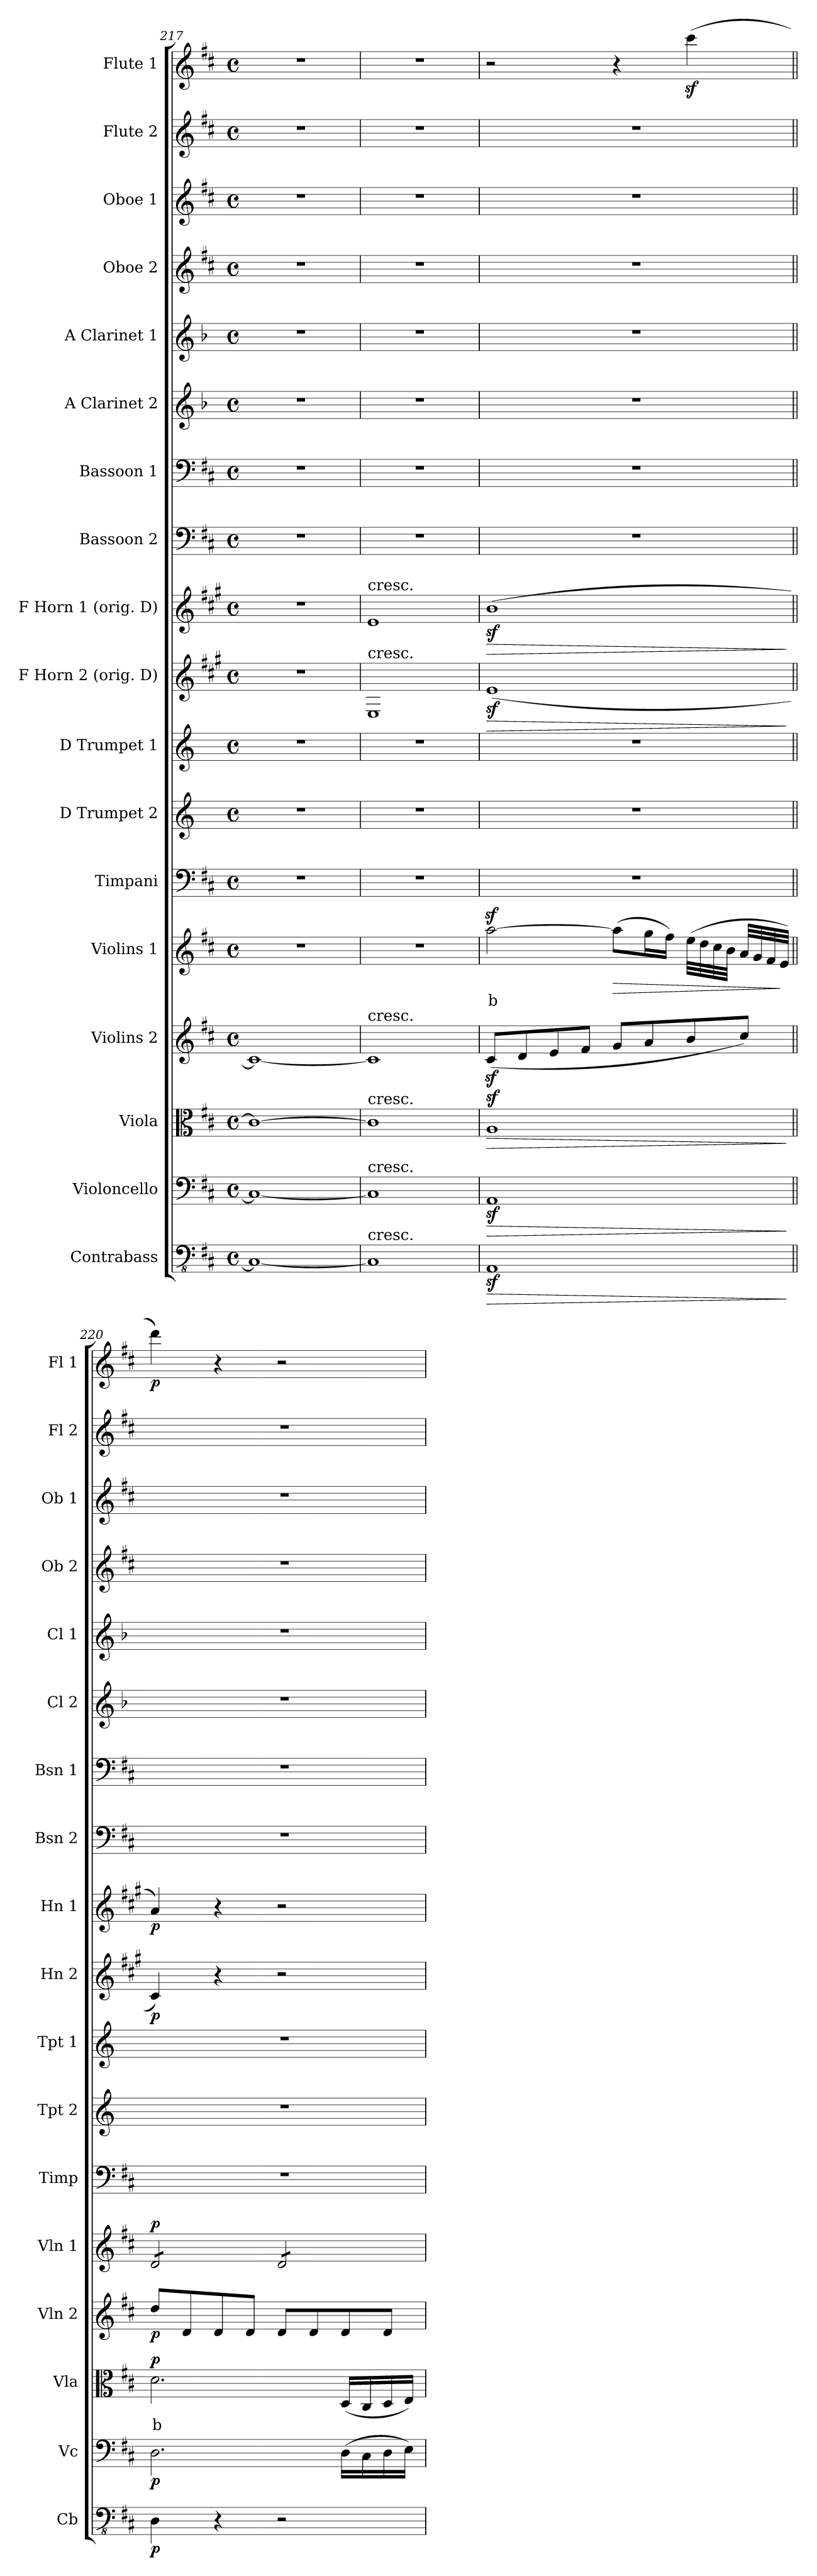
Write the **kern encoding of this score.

**kern	**dynam	**kern	**dynam	**kern	**text	**dynam	**kern	**dynam	**kern	**text	**dynam	**kern	**kern	**kern	**kern	**dynam	**kern	**dynam	**kern	**kern	**kern	**kern	**kern	**kern	**kern	**kern	**dynam
*part18	*part18	*part17	*part17	*part16	*part16	*part16	*part15	*part15	*part14	*part14	*part14	*part13	*part12	*part11	*part10	*part10	*part9	*part9	*part8	*part7	*part6	*part5	*part4	*part3	*part2	*part1	*part1
*staff18	*staff18	*staff17	*staff17	*staff16	*staff16	*staff16	*staff15	*staff15	*staff14	*staff14	*staff14	*staff13	*staff12	*staff11	*staff10	*staff10	*staff9	*staff9	*staff8	*staff7	*staff6	*staff5	*staff4	*staff3	*staff2	*staff1	*staff1
*I"Contrabass	*	*I"Violoncello	*	*I"Viola	*	*	*I"Violins 2	*	*I"Violins 1	*	*	*I"Timpani	*I"D Trumpet 2	*I"D Trumpet 1	*I"F Horn 2 (orig.  D)	*	*I"F Horn 1 (orig.  D)	*	*I"Bassoon 2	*I"Bassoon 1	*I"A Clarinet 2	*I"A Clarinet 1	*I"Oboe 2	*I"Oboe 1	*I"Flute 2	*I"Flute 1	*
*I'Cb	*	*I'Vc	*	*I'Vla	*	*	*I'Vln 2	*	*I'Vln 1	*	*	*I'Timp	*I'Tpt 2	*I'Tpt 1	*I'Hn 2	*	*I'Hn 1	*	*I'Bsn 2	*I'Bsn 1	*I'Cl 2	*I'Cl 1	*I'Ob 2	*I'Ob 1	*I'Fl 2	*I'Fl 1	*
*clefFv4	*	*clefF4	*	*clefC3	*	*	*clefG2	*	*clefG2	*	*	*clefF4	*clefG2	*clefG2	*clefG2	*	*clefG2	*	*clefF4	*clefF4	*clefG2	*clefG2	*clefG2	*clefG2	*clefG2	*clefG2	*
*	*	*	*	*	*	*	*	*	*	*	*	*	*ITrd-1c-2	*ITrd-1c-2	*ITrd4c7	*	*ITrd4c7	*	*	*	*ITrd2c3	*ITrd2c3	*	*	*	*	*
*k[f#c#]	*	*k[f#c#]	*	*k[f#c#]	*	*	*k[f#c#]	*	*k[f#c#]	*	*	*k[f#c#]	*k[f#c#]	*k[f#c#]	*k[f#c#]	*	*k[f#c#]	*	*k[f#c#]	*k[f#c#]	*k[f#c#]	*k[f#c#]	*k[f#c#]	*k[f#c#]	*k[f#c#]	*k[f#c#]	*
*M4/4	*	*M4/4	*	*M4/4	*	*	*M4/4	*	*M4/4	*	*	*M4/4	*M4/4	*M4/4	*M4/4	*	*M4/4	*	*M4/4	*M4/4	*M4/4	*M4/4	*M4/4	*M4/4	*M4/4	*M4/4	*
*met(c)	*	*met(c)	*	*met(c)	*	*	*met(c)	*	*met(c)	*	*	*met(c)	*met(c)	*met(c)	*met(c)	*	*met(c)	*	*met(c)	*met(c)	*met(c)	*met(c)	*met(c)	*met(c)	*met(c)	*met(c)	*
=217	=217	=217	=217	=217	=217	=217	=217	=217	=217	=217	=217	=217	=217	=217	=217	=217	=217	=217	=217	=217	=217	=217	=217	=217	=217	=217	=217
1CC#_	.	1C#_	.	1c#_	.	.	1c#_	.	1r	.	.	1r	1r	1r	1r	.	1r	.	1r	1r	1r	1r	1r	1r	1r	1r	.
=218	=218	=218	=218	=218	=218	=218	=218	=218	=218	=218	=218	=218	=218	=218	=218	=218	=218	=218	=218	=218	=218	=218	=218	=218	=218	=218	=218
!	!	!	!	!	!	!	!	!	!	!	!	!	!	!	!	!	!LO:TX:a:t=cresc.	!	!	!	!	!	!	!	!	!	!
!	!	!	!	!	!	!	!	!	!	!	!	!	!	!	!LO:TX:a:t=cresc.	!	!	!	!	!	!	!	!	!	!	!	!
!	!	!	!	!	!	!	!LO:TX:a:t=cresc.	!	!	!	!	!	!	!	!	!	!	!	!	!	!	!	!	!	!	!	!
!	!	!	!	!LO:TX:a:t=cresc.	!	!	!	!	!	!	!	!	!	!	!	!	!	!	!	!	!	!	!	!	!	!	!
!	!	!LO:TX:a:t=cresc.	!	!	!	!	!	!	!	!	!	!	!	!	!	!	!	!	!	!	!	!	!	!	!	!	!
!LO:TX:a:t=cresc.	!	!	!	!	!	!	!	!	!	!	!	!	!	!	!	!	!	!	!	!	!	!	!	!	!	!	!
!	!	!	!	!	!	!	!	!	!	!	!	!	!	!	!	!LO:DY:b	!	!	!	!	!	!	!	!	!	!	!
!	!	!	!	!	!	!	!	!	!	!	!	!	!	!	!	!LO:DY:n=1:b	!	!LO:DY:b	!	!	!	!	!	!	!	!	!
!	!	!	!	!	!	!	!	!	!	!	!	!	!	!	!	!	!	!LO:DY:n=1:b	!	!	!	!	!	!	!	!	!
1CC#]	.	1C#]	.	1c#]	.	.	1c#]	.	1r	.	.	1r	1r	1r	1AA	p mf	1A	p mf	1r	1r	1r	1r	1r	1r	1r	1r	.
!!LO:PB:g=z
=219	=219	=219	=219	=219	=219	=219	=219	=219	=219	=219	=219	=219	=219	=219	=219	=219	=219	=219	=219	=219	=219	=219	=219	=219	=219	=219	=219
!	!LO:HP:b	!	!LO:HP:b	!	!	!LO:HP:b	!	!	!	!LO:LY:b:color=#FF0000	!	!	!	!	!	!LO:HP:b	!	!LO:HP:b	!	!	!	!	!	!	!	!	!
1AAAz<	>	1AAz<	>	1Az<	.	>	(<8c#z</L	.	[2aaz<\	b	.	1r	1r	1r	(<1Az<	>	(>1ez<	>	1r	1r	1r	1r	1r	1r	1r	2r	.
.	.	.	.	.	.	.	8d/	.	.	.	.	.	.	.	.	.	.	.	.	.	.	.	.	.	.	.	.
.	.	.	.	.	.	.	8e/	.	.	.	.	.	.	.	.	.	.	.	.	.	.	.	.	.	.	.	.
.	.	.	.	.	.	.	8f#/J	.	.	.	.	.	.	.	.	.	.	.	.	.	.	.	.	.	.	.	.
!	!	!	!	!	!	!	!	!	!	!	!LO:HP:b	!	!	!	!	!	!	!	!	!	!	!	!	!	!	!	!
.	.	.	.	.	.	.	8g/L	.	(>8aa\L]	.	>	.	.	.	.	.	.	.	.	.	.	.	.	.	.	4r	.
.	.	.	.	.	.	.	8a/	.	16gg\L	.	.	.	.	.	.	.	.	.	.	.	.	.	.	.	.	.	.
.	.	.	.	.	.	.	.	.	16ff#\JJ)	.	.	.	.	.	.	.	.	.	.	.	.	.	.	.	.	.	.
.	.	.	.	.	.	.	8b/	.	(>32ee\LLL	.	.	.	.	.	.	.	.	.	.	.	.	.	.	.	.	(>4ccc#z<\	.
.	.	.	.	.	.	.	.	.	32dd\	.	.	.	.	.	.	.	.	.	.	.	.	.	.	.	.	.	.
.	.	.	.	.	.	.	.	.	32cc#\	.	.	.	.	.	.	.	.	.	.	.	.	.	.	.	.	.	.
.	.	.	.	.	.	.	.	.	32b\JJJ	.	.	.	.	.	.	.	.	.	.	.	.	.	.	.	.	.	.
.	.	.	.	.	.	.	8cc#/J)	.	32a/LLL	.	.	.	.	.	.	.	.	.	.	.	.	.	.	.	.	.	.
.	.	.	.	.	.	.	.	.	32g/	.	.	.	.	.	.	.	.	.	.	.	.	.	.	.	.	.	.
.	.	.	.	.	.	.	.	.	32f#/	.	.	.	.	.	.	.	.	.	.	.	.	.	.	.	.	.	.
.	.	.	.	.	.	.	.	.	32e/JJJ)	.	]	.	.	.	.	.	.	.	.	.	.	.	.	.	.	.	.
.	]	.	]	.	.	]	.	.	.	.	.	.	.	.	.	]	.	]	.	.	.	.	.	.	.	.	.
=220||	=220||	=220||	=220||	=220||	=220||	=220||	=220||	=220||	=220||	=220||	=220||	=220||	=220||	=220||	=220||	=220||	=220||	=220||	=220||	=220||	=220||	=220||	=220||	=220||	=220||	=220||	=220||
!	!LO:DY:b	!	!LO:DY:b	!	!LO:LY:b:color=#FF0000	!LO:DY:b	!	!LO:DY:b	!	!	!LO:DY:b	!	!	!	!	!LO:DY:b	!	!LO:DY:b	!	!	!	!	!	!	!	!	!LO:DY:b
*	*	*	*	*	*	*	*	*	*tremolo	*	*	*	*	*	*	*	*	*	*	*	*	*	*	*	*	*	*
4DD\	p	2.D\	p	2.d\	b	p	8dd/L	p	8d/L	.	p	1r	1r	1r	4F#/)	p	4d/)	p	1r	1r	1r	1r	1r	1r	1r	4ddd\)	p
.	.	.	.	.	.	.	8d/	.	8d/	.	.	.	.	.	.	.	.	.	.	.	.	.	.	.	.	.	.
4r	.	.	.	.	.	.	8d/	.	8d/	.	.	.	.	.	4r	.	4r	.	.	.	.	.	.	.	.	4r	.
.	.	.	.	.	.	.	8d/J	.	8d/J	.	.	.	.	.	.	.	.	.	.	.	.	.	.	.	.	.	.
2r	.	.	.	.	.	.	8d/L	.	8d/L	.	.	.	.	.	2r	.	2r	.	.	.	.	.	.	.	.	2r	.
.	.	.	.	.	.	.	8d/	.	8d/	.	.	.	.	.	.	.	.	.	.	.	.	.	.	.	.	.	.
.	.	(>16D\LL	.	(<16D/LL	.	.	8d/	.	8d/	.	.	.	.	.	.	.	.	.	.	.	.	.	.	.	.	.	.
.	.	16C#\	.	16C#/	.	.	.	.	.	.	.	.	.	.	.	.	.	.	.	.	.	.	.	.	.	.	.
.	.	16D\	.	16D/	.	.	8d/J	.	8d/J	.	.	.	.	.	.	.	.	.	.	.	.	.	.	.	.	.	.
*	*	*	*	*	*	*	*	*	*Xtremolo	*	*	*	*	*	*	*	*	*	*	*	*	*	*	*	*	*	*
.	.	16E\JJ)	.	16E/JJ)	.	.	.	.	.	.	.	.	.	.	.	.	.	.	.	.	.	.	.	.	.	.	.
=	=	=	=	=	=	=	=	=	=	=	=	=	=	=	=	=	=	=	=	=	=	=	=	=	=	=	=
*-	*-	*-	*-	*-	*-	*-	*-	*-	*-	*-	*-	*-	*-	*-	*-	*-	*-	*-	*-	*-	*-	*-	*-	*-	*-	*-	*-
